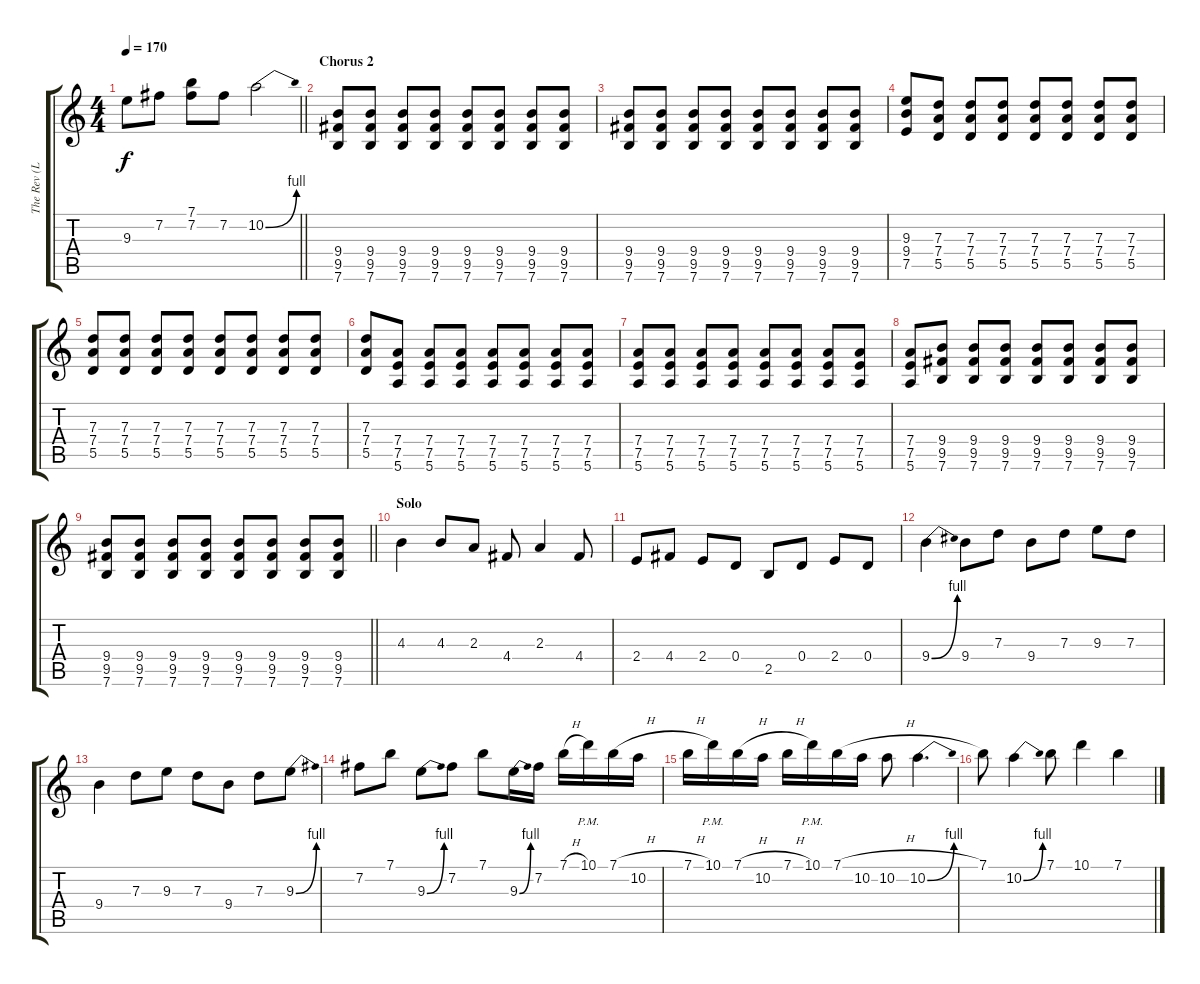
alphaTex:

\track ("The Rev (Lead)" "The Rev (L") {instrument overdrivenguitar}
\staff {score tabs}
\tuning (E4 B3 G3 D3 A2 E2) {hide}
\ts (4 4)
\tempo 170
\clef g2
\barLineRight lightlight
\ks c
9.3.8{dy f} 7.2.8 (7.1 7.2).8 7.2.8 10.2{be (bend 0 0 60 4)}.2 |
\section ("" "Chorus 2")
(9.4 9.5 7.6).8 (9.4 9.5 7.6).8 (9.4 9.5 7.6).8 (9.4 9.5 7.6).8 (9.4 9.5 7.6).8 (9.4 9.5 7.6).8 (9.4 9.5 7.6).8 (9.4 9.5 7.6).8 |
(9.4 9.5 7.6).8 (9.4 9.5 7.6).8 (9.4 9.5 7.6).8 (9.4 9.5 7.6).8 (9.4 9.5 7.6).8 (9.4 9.5 7.6).8 (9.4 9.5 7.6).8 (9.4 9.5 7.6).8 |
(9.3 9.4 7.5).8 (7.3 7.4 5.5).8 (7.3 7.4 5.5).8 (7.3 7.4 5.5).8 (7.3 7.4 5.5).8 (7.3 7.4 5.5).8 (7.3 7.4 5.5).8 (7.3 7.4 5.5).8 |
(7.3 7.4 5.5).8 (7.3 7.4 5.5).8 (7.3 7.4 5.5).8 (7.3 7.4 5.5).8 (7.3 7.4 5.5).8 (7.3 7.4 5.5).8 (7.3 7.4 5.5).8 (7.3 7.4 5.5).8 |
(7.3 7.4 5.5).8 (7.4 7.5 5.6).8 (7.4 7.5 5.6).8 (7.4 7.5 5.6).8 (7.4 7.5 5.6).8 (7.4 7.5 5.6).8 (7.4 7.5 5.6).8 (7.4 7.5 5.6).8 |
(7.4 7.5 5.6).8 (7.4 7.5 5.6).8 (7.4 7.5 5.6).8 (7.4 7.5 5.6).8 (7.4 7.5 5.6).8 (7.4 7.5 5.6).8 (7.4 7.5 5.6).8 (7.4 7.5 5.6).8 |
(7.4 7.5 5.6).8 (9.4 9.5 7.6).8 (9.4 9.5 7.6).8 (9.4 9.5 7.6).8 (9.4 9.5 7.6).8 (9.4 9.5 7.6).8 (9.4 9.5 7.6).8 (9.4 9.5 7.6).8 |
\barLineRight lightlight
(9.4 9.5 7.6).8 (9.4 9.5 7.6).8 (9.4 9.5 7.6).8 (9.4 9.5 7.6).8 (9.4 9.5 7.6).8 (9.4 9.5 7.6).8 (9.4 9.5 7.6).8 (9.4 9.5 7.6).8 |
\section ("" "Solo")
4.3.4 4.3.8 2.3.8 4.4.8 2.3.4 4.4.8 |
2.4.8 4.4.8 2.4.8 0.4.8 2.5.8 0.4.8 2.4.8 0.4.8 |
9.4{be (bend 0 0 60 4)}.4 9.4.8 7.3.8 9.4.8 7.3.8 9.3.8 7.3.8 |
9.4.4 7.3.8 9.3.8 7.3.8 9.4.8 7.3.8 9.3{be (bend 0 0 60 4)}.8 |
7.2.8 7.1.8 9.3{be (bend 0 0 60 4)}.8 7.2.8 7.1.8 9.3{be (bend 0 0 60 4)}.16 7.2.16 7.1{h}.16 10.1{pm}.16 7.1{h}.16 10.2.16 |
7.1{h}.16 10.1{pm}.16 7.1{h}.16 10.2.16 7.1{h}.16 10.1{pm}.16 7.1{h}.16 10.2.16 10.2.8 10.2{be (bend 0 0 60 4)}.4{d} |
7.1.8 10.2{be (bend 0 0 60 4)}.4 7.1.8 10.1.4 7.1.4
